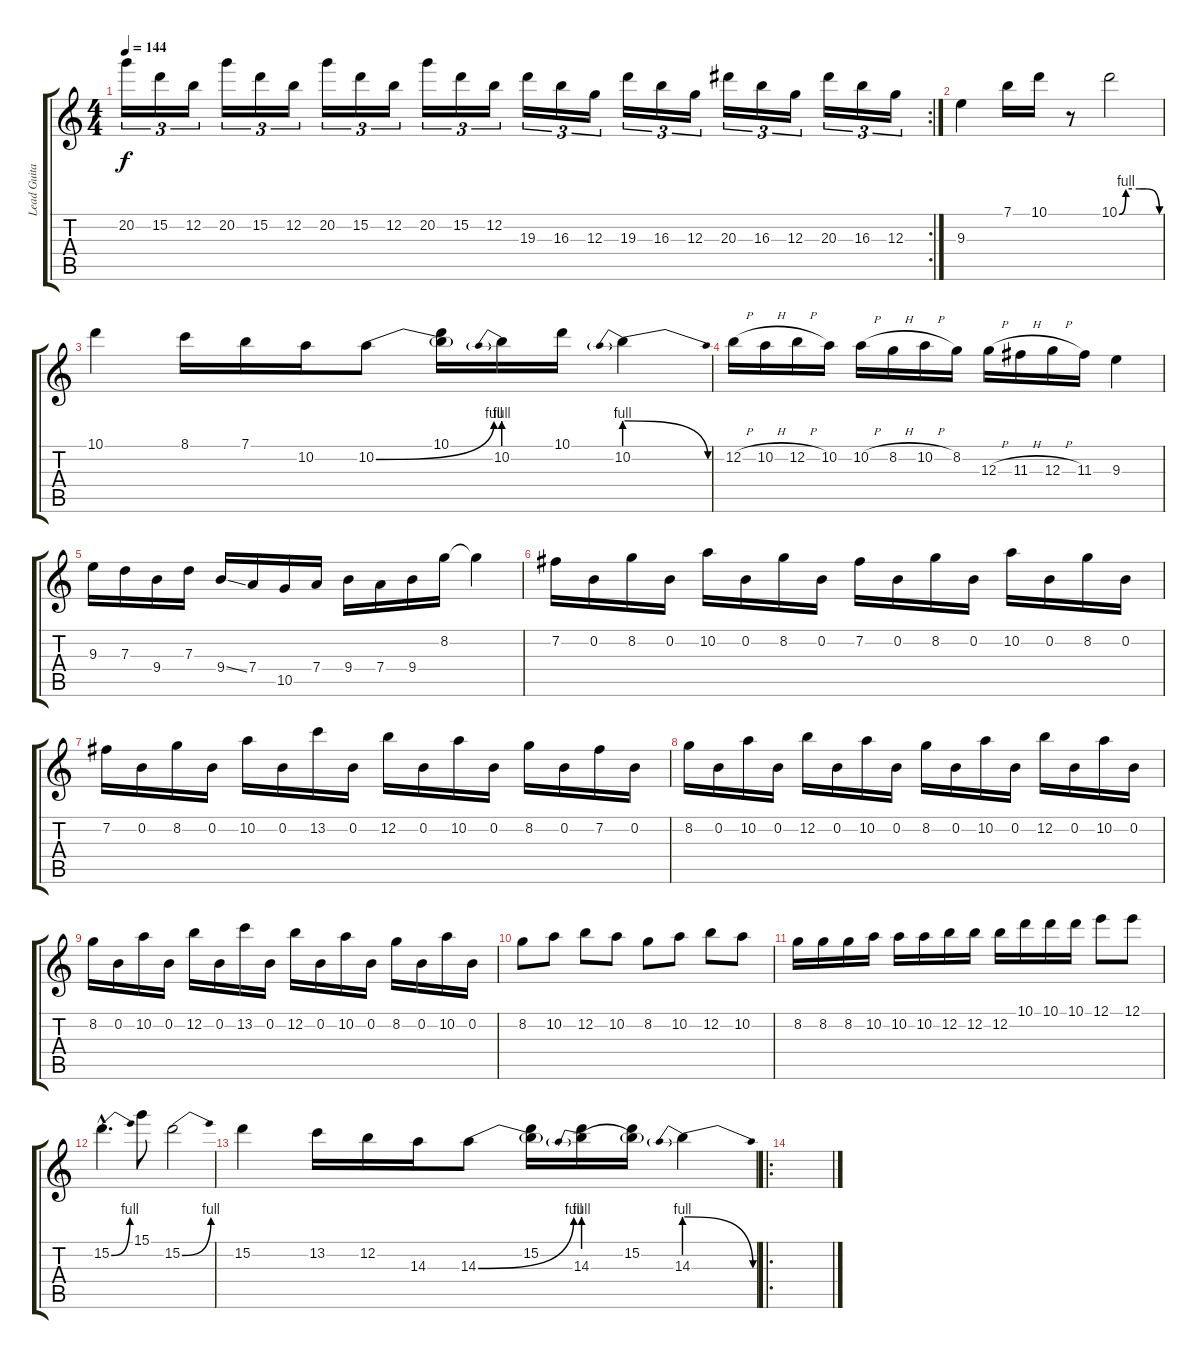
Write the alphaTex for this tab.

\track ("Lead Guitar" "Lead Guita") {instrument overdrivenguitar}
\staff {score tabs}
\tuning (E4 B3 G3 D3 A2 E2) {hide}
\rc 2
\ts (4 4)
\tempo 144
\clef g2
\ks c
20.2.16{tu (3 2) dy f} 15.2.16{tu (3 2)} 12.2.16{tu (3 2)} 20.2.16{tu (3 2)} 15.2.16{tu (3 2)} 12.2.16{tu (3 2)} 20.2.16{tu (3 2)} 15.2.16{tu (3 2)} 12.2.16{tu (3 2)} 20.2.16{tu (3 2)} 15.2.16{tu (3 2)} 12.2.16{tu (3 2)} 19.3.16{tu (3 2)} 16.3.16{tu (3 2)} 12.3.16{tu (3 2)} 19.3.16{tu (3 2)} 16.3.16{tu (3 2)} 12.3.16{tu (3 2)} 20.3.16{tu (3 2)} 16.3.16{tu (3 2)} 12.3.16{tu (3 2)} 20.3.16{tu (3 2)} 16.3.16{tu (3 2)} 12.3.16{tu (3 2)} |
9.3.4 7.1.16 10.1.16 r.8 10.1{be (custom 0 0 10 4 30 4 40 4 60 0)}.2 |
10.1.4 8.1.16 7.1.16 10.2.16 10.2{be (bend 0 0 60 4)}.8 (10.1 10.2{t}).16 10.2{be (prebend 0 4 60 4)}.16 10.1.16 10.2{be (prebendrelease 0 4 60 0)}.4 |
12.2{h}.16 10.2{h}.16 12.2{h}.16 10.2.16 10.2{h}.16 8.2{h}.16 10.2{h}.16 8.2.16 12.3{h}.16 11.3{h}.16 12.3{h}.16 11.3.16 9.3.4 |
9.3.16 7.3.16 9.4.16 7.3.16 9.4{ss}.16 7.4.16 10.5.16 7.4.16 9.4.16 7.4.16 9.4.16 8.2.16 8.2{t}.4 |
7.2.16 0.2.16 8.2.16 0.2.16 10.2.16 0.2.16 8.2.16 0.2.16 7.2.16 0.2.16 8.2.16 0.2.16 10.2.16 0.2.16 8.2.16 0.2.16 |
7.2.16 0.2.16 8.2.16 0.2.16 10.2.16 0.2.16 13.2.16 0.2.16 12.2.16 0.2.16 10.2.16 0.2.16 8.2.16 0.2.16 7.2.16 0.2.16 |
8.2.16 0.2.16 10.2.16 0.2.16 12.2.16 0.2.16 10.2.16 0.2.16 8.2.16 0.2.16 10.2.16 0.2.16 12.2.16 0.2.16 10.2.16 0.2.16 |
8.2.16 0.2.16 10.2.16 0.2.16 12.2.16 0.2.16 13.2.16 0.2.16 12.2.16 0.2.16 10.2.16 0.2.16 8.2.16 0.2.16 10.2.16 0.2.16 |
8.2.8 10.2.8 12.2.8 10.2.8 8.2.8 10.2.8 12.2.8 10.2.8 |
8.2.16 8.2.16 8.2.16 10.2.16 10.2.16 10.2.16 12.2.16 12.2.16 12.2.16 10.1.16 10.1.16 10.1.16 12.1.8 12.1.8 |
15.2{be (bend 0 0 60 4) hac}.4{d} 15.1.8 15.2{be (bend 0 0 60 4)}.2 |
15.2.4 13.2.16 12.2.16 14.3.16 14.3{be (bend 0 0 60 4)}.8 (15.2 14.3{t}).16 (15.2{t} 14.3{be (prebend 0 4 60 4)}).16 (15.2 14.3{t}).16 14.3{be (prebendrelease 0 4 60 0)}.4 |
\ro
